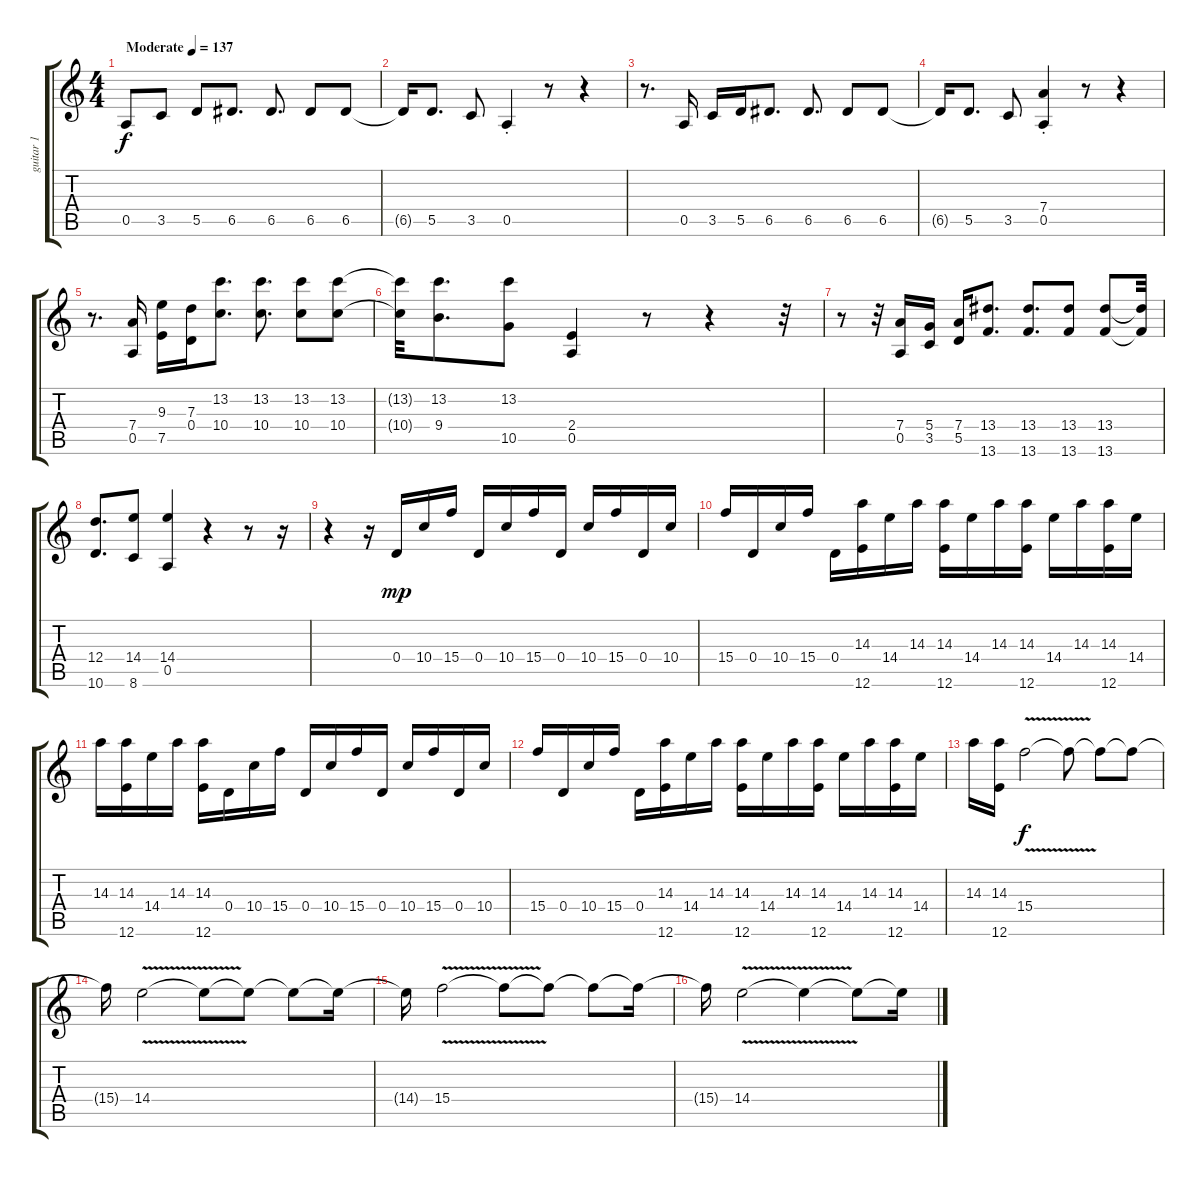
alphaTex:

\track ("guitar 1" "guitar 1") {instrument distortionguitar}
\staff {score tabs}
\tuning (E4 B3 G3 D3 A2 E2) {hide}
\ts (4 4)
\tempo (137 "Moderate")
\clef g2
\ks c
0.5.8{dy f instrument distortionguitar} 3.5.8 5.5.8 6.5.8{d} 6.5.8{d} 6.5.8 6.5.8 |
6.5{t}.16 5.5.8{d} 3.5.8 0.5{st}.4 r.8 r.4 |
r.8{d} 0.5.16 3.5.16 5.5.16 6.5.8{d} 6.5.8{d} 6.5.8 6.5.8 |
6.5{t}.16 5.5.8{d} 3.5.8 (7.4 0.5{st}).4 r.8 r.4 |
r.8{d} (7.4 0.5).16 (9.3 7.5).16 (7.3 0.4).16 (13.2 10.4).8{d} (13.2 10.4).8{d} (13.2 10.4).8 (13.2 10.4).8 |
(13.2{t} 10.4{t}).32 (13.2 9.4).8{d} (13.2 10.5).8 (2.4 0.5).4 r.8 r.4 r.32 |
r.8 r.32 (7.4 0.5).16 (5.4 3.5).16 (7.4 5.5).16 (13.4 13.6).8{d} (13.4 13.6).8{d} (13.4 13.6).8 (13.4 13.6).8 (13.4{t} 13.6{t}).32 |
(12.4 10.6).8{d} (14.4 8.6).8 (14.4 0.5).4 r.4 r.8 r.16 |
r.4 r.16 0.4.16{dy mp} 10.4.16 15.4.16 0.4.16 10.4.16 15.4.16 0.4.16 10.4.16 15.4.16 0.4.16 10.4.16 |
15.4.16 0.4.16 10.4.16 15.4.16 0.4.16 (14.3 12.6).16 14.4.16 14.3.16 (14.3 12.6).16 14.4.16 14.3.16 (14.3 12.6).16 14.4.16 14.3.16 (14.3 12.6).16 14.4.16 |
14.3.16 (14.3 12.6).16 14.4.16 14.3.16 (14.3 12.6).16 0.4.16 10.4.16 15.4.16 0.4.16 10.4.16 15.4.16 0.4.16 10.4.16 15.4.16 0.4.16 10.4.16 |
15.4.16 0.4.16 10.4.16 15.4.16 0.4.16 (14.3 12.6).16 14.4.16 14.3.16 (14.3 12.6).16 14.4.16 14.3.16 (14.3 12.6).16 14.4.16 14.3.16 (14.3 12.6).16 14.4.16 |
14.3.16 (14.3 12.6).16 15.4{v}.2{dy f} 15.4{t}.8 15.4{t}.8 15.4{t}.8 |
15.4{t}.16 14.4{v}.2 14.4{t}.8 14.4{t}.8 14.4{t}.8 14.4{t}.16 |
14.4{t}.16 15.4{v}.2 15.4{t}.8 15.4{t}.8 15.4{t}.8 15.4{t}.16 |
15.4{t}.16 14.4{v}.2 14.4{t}.4 14.4{t}.8 14.4{t}.16
